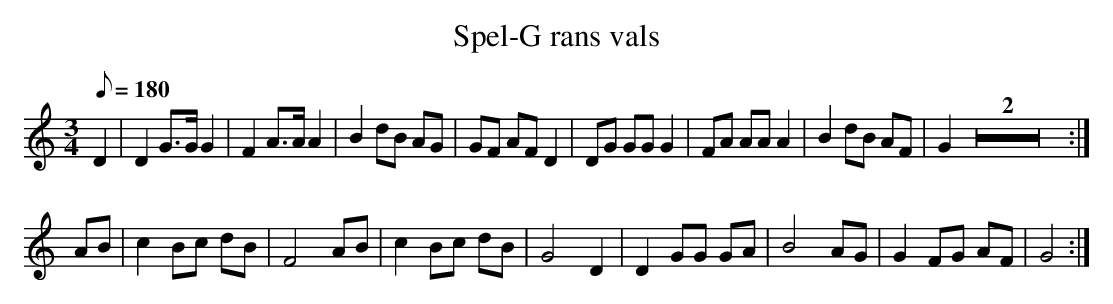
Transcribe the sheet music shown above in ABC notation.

X:1
T:Spel-G rans vals
M:3/4
L:1/8
K:Gmix
Q:180
D2| D2 G3/2G/2 G2 | F2 A3/2A/2 A2 | B2 dB AG | GF AF D2 | DG GG G2 | FA AA A2 | B2 dB AF | G2 Z2 :|
AB | c2 Bc dB | F4 AB | c2 Bc dB | G4 D2 | D2 GG GA | B4 AG | G2 FG AF | G4 :|
